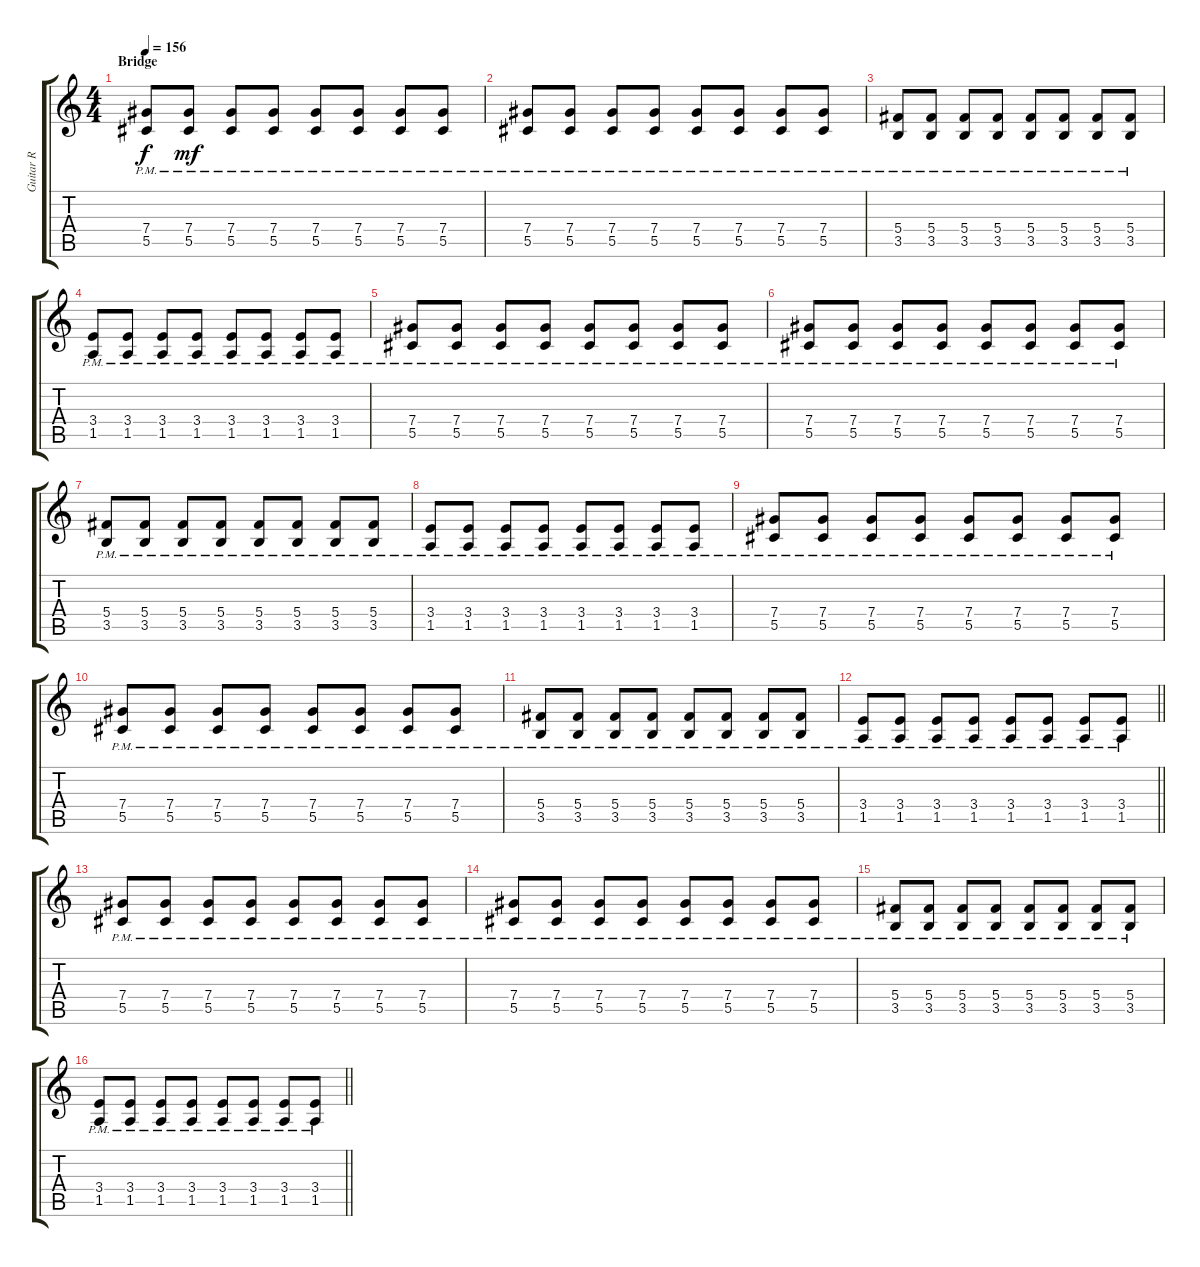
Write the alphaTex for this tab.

\track ("Guitar R" "Guitar R") {instrument overdrivenguitar}
\staff {score tabs}
\tuning (Eb4 Bb3 Gb3 Db3 Ab2 Db2) {hide}
\ts (4 4)
\section ("" "Bridge")
\tempo 156
\clef g2
\ks c
(7.4{pm} 5.5{pm}).8{dy f} (7.4{pm} 5.5{pm}).8{dy mf} (7.4{pm} 5.5{pm}).8 (7.4{pm} 5.5{pm}).8 (7.4{pm} 5.5{pm}).8 (7.4{pm} 5.5{pm}).8 (7.4{pm} 5.5{pm}).8 (7.4{pm} 5.5{pm}).8 |
(7.4{pm} 5.5{pm}).8 (7.4{pm} 5.5{pm}).8 (7.4{pm} 5.5{pm}).8 (7.4{pm} 5.5{pm}).8 (7.4{pm} 5.5{pm}).8 (7.4{pm} 5.5{pm}).8 (7.4{pm} 5.5{pm}).8 (7.4{pm} 5.5{pm}).8 |
(5.4{pm} 3.5{pm}).8 (5.4{pm} 3.5{pm}).8 (5.4{pm} 3.5{pm}).8 (5.4{pm} 3.5{pm}).8 (5.4{pm} 3.5{pm}).8 (5.4{pm} 3.5{pm}).8 (5.4{pm} 3.5{pm}).8 (5.4{pm} 3.5{pm}).8 |
(3.4{pm} 1.5{pm}).8 (3.4{pm} 1.5{pm}).8 (3.4{pm} 1.5{pm}).8 (3.4{pm} 1.5{pm}).8 (3.4{pm} 1.5{pm}).8 (3.4{pm} 1.5{pm}).8 (3.4{pm} 1.5{pm}).8 (3.4{pm} 1.5{pm}).8 |
(7.4{pm} 5.5{pm}).8 (7.4{pm} 5.5{pm}).8 (7.4{pm} 5.5{pm}).8 (7.4{pm} 5.5{pm}).8 (7.4{pm} 5.5{pm}).8 (7.4{pm} 5.5{pm}).8 (7.4{pm} 5.5{pm}).8 (7.4{pm} 5.5{pm}).8 |
(7.4{pm} 5.5{pm}).8 (7.4{pm} 5.5{pm}).8 (7.4{pm} 5.5{pm}).8 (7.4{pm} 5.5{pm}).8 (7.4{pm} 5.5{pm}).8 (7.4{pm} 5.5{pm}).8 (7.4{pm} 5.5{pm}).8 (7.4{pm} 5.5{pm}).8 |
(5.4{pm} 3.5{pm}).8 (5.4{pm} 3.5{pm}).8 (5.4{pm} 3.5{pm}).8 (5.4{pm} 3.5{pm}).8 (5.4{pm} 3.5{pm}).8 (5.4{pm} 3.5{pm}).8 (5.4{pm} 3.5{pm}).8 (5.4{pm} 3.5{pm}).8 |
(3.4{pm} 1.5{pm}).8 (3.4{pm} 1.5{pm}).8 (3.4{pm} 1.5{pm}).8 (3.4{pm} 1.5{pm}).8 (3.4{pm} 1.5{pm}).8 (3.4{pm} 1.5{pm}).8 (3.4{pm} 1.5{pm}).8 (3.4{pm} 1.5{pm}).8 |
(7.4{pm} 5.5{pm}).8 (7.4{pm} 5.5{pm}).8 (7.4{pm} 5.5{pm}).8 (7.4{pm} 5.5{pm}).8 (7.4{pm} 5.5{pm}).8 (7.4{pm} 5.5{pm}).8 (7.4{pm} 5.5{pm}).8 (7.4{pm} 5.5{pm}).8 |
(7.4{pm} 5.5{pm}).8 (7.4{pm} 5.5{pm}).8 (7.4{pm} 5.5{pm}).8 (7.4{pm} 5.5{pm}).8 (7.4{pm} 5.5{pm}).8 (7.4{pm} 5.5{pm}).8 (7.4{pm} 5.5{pm}).8 (7.4{pm} 5.5{pm}).8 |
(5.4{pm} 3.5{pm}).8 (5.4{pm} 3.5{pm}).8 (5.4{pm} 3.5{pm}).8 (5.4{pm} 3.5{pm}).8 (5.4{pm} 3.5{pm}).8 (5.4{pm} 3.5{pm}).8 (5.4{pm} 3.5{pm}).8 (5.4{pm} 3.5{pm}).8 |
\barLineRight lightlight
(3.4{pm} 1.5{pm}).8 (3.4{pm} 1.5{pm}).8 (3.4{pm} 1.5{pm}).8 (3.4{pm} 1.5{pm}).8 (3.4{pm} 1.5{pm}).8 (3.4{pm} 1.5{pm}).8 (3.4{pm} 1.5{pm}).8 (3.4{pm} 1.5{pm}).8 |
(7.4{pm} 5.5{pm}).8 (7.4{pm} 5.5{pm}).8 (7.4{pm} 5.5{pm}).8 (7.4{pm} 5.5{pm}).8 (7.4{pm} 5.5{pm}).8 (7.4{pm} 5.5{pm}).8 (7.4{pm} 5.5{pm}).8 (7.4{pm} 5.5{pm}).8 |
(7.4{pm} 5.5{pm}).8 (7.4{pm} 5.5{pm}).8 (7.4{pm} 5.5{pm}).8 (7.4{pm} 5.5{pm}).8 (7.4{pm} 5.5{pm}).8 (7.4{pm} 5.5{pm}).8 (7.4{pm} 5.5{pm}).8 (7.4{pm} 5.5{pm}).8 |
(5.4{pm} 3.5{pm}).8 (5.4{pm} 3.5{pm}).8 (5.4{pm} 3.5{pm}).8 (5.4{pm} 3.5{pm}).8 (5.4{pm} 3.5{pm}).8 (5.4{pm} 3.5{pm}).8 (5.4{pm} 3.5{pm}).8 (5.4{pm} 3.5{pm}).8 |
\barLineRight lightlight
(3.4{pm} 1.5{pm}).8 (3.4{pm} 1.5{pm}).8 (3.4{pm} 1.5{pm}).8 (3.4{pm} 1.5{pm}).8 (3.4{pm} 1.5{pm}).8 (3.4{pm} 1.5{pm}).8 (3.4{pm} 1.5{pm}).8 (3.4{pm} 1.5{pm}).8
